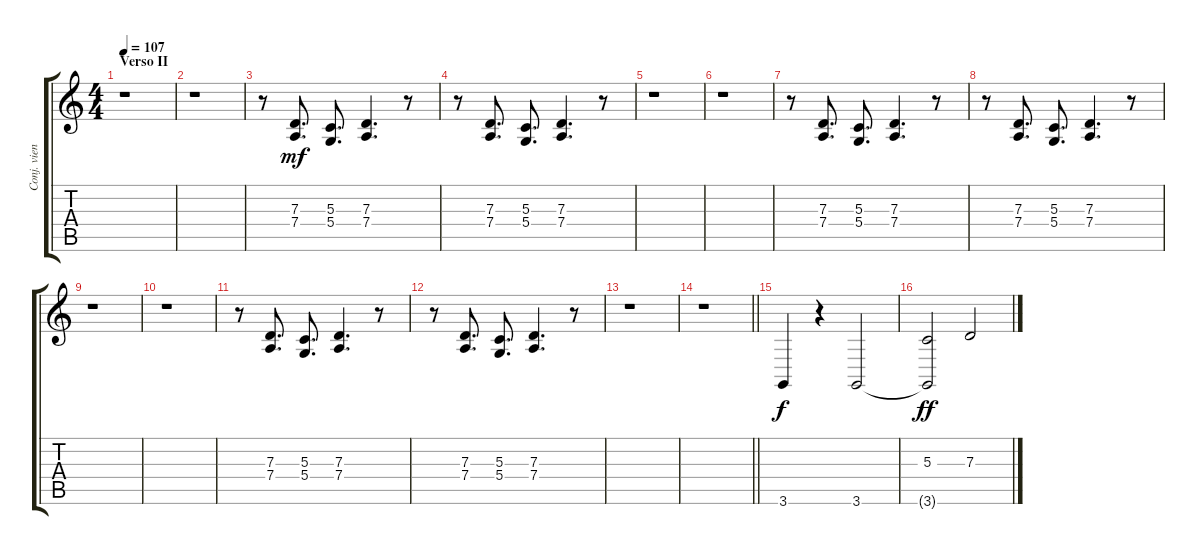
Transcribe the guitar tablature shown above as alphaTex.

\track ("Conj. vientos" "Conj. vien") {instrument brasssection}
\staff {score tabs}
\tuning (E4 B3 G3 D3 A2 E2) {hide}
\ts (4 4)
\section ("" "Verso II")
\tempo 107
\clef g2
\ks c
r.1{dy f} |
r.1 |
r.8{volume 13 instrument brasssection} (7.3 7.4).8{d dy mf} (5.3 5.4).8{d} (7.3 7.4).4{d} r.8 |
r.8 (7.3 7.4).8{d} (5.3 5.4).8{d} (7.3 7.4).4{d} r.8 |
r.1 |
r.1 |
r.8 (7.3 7.4).8{d} (5.3 5.4).8{d} (7.3 7.4).4{d} r.8 |
r.8 (7.3 7.4).8{d} (5.3 5.4).8{d} (7.3 7.4).4{d} r.8 |
r.1 |
r.1 |
r.8 (7.3 7.4).8{d} (5.3 5.4).8{d} (7.3 7.4).4{d} r.8 |
r.8 (7.3 7.4).8{d} (5.3 5.4).8{d} (7.3 7.4).4{d} r.8 |
r.1 |
\barLineRight lightlight
r.1 |
3.6.4{dy f instrument trombone} r.4 3.6.2 |
(5.3 3.6{t}).2{dy ff} 7.3.2
